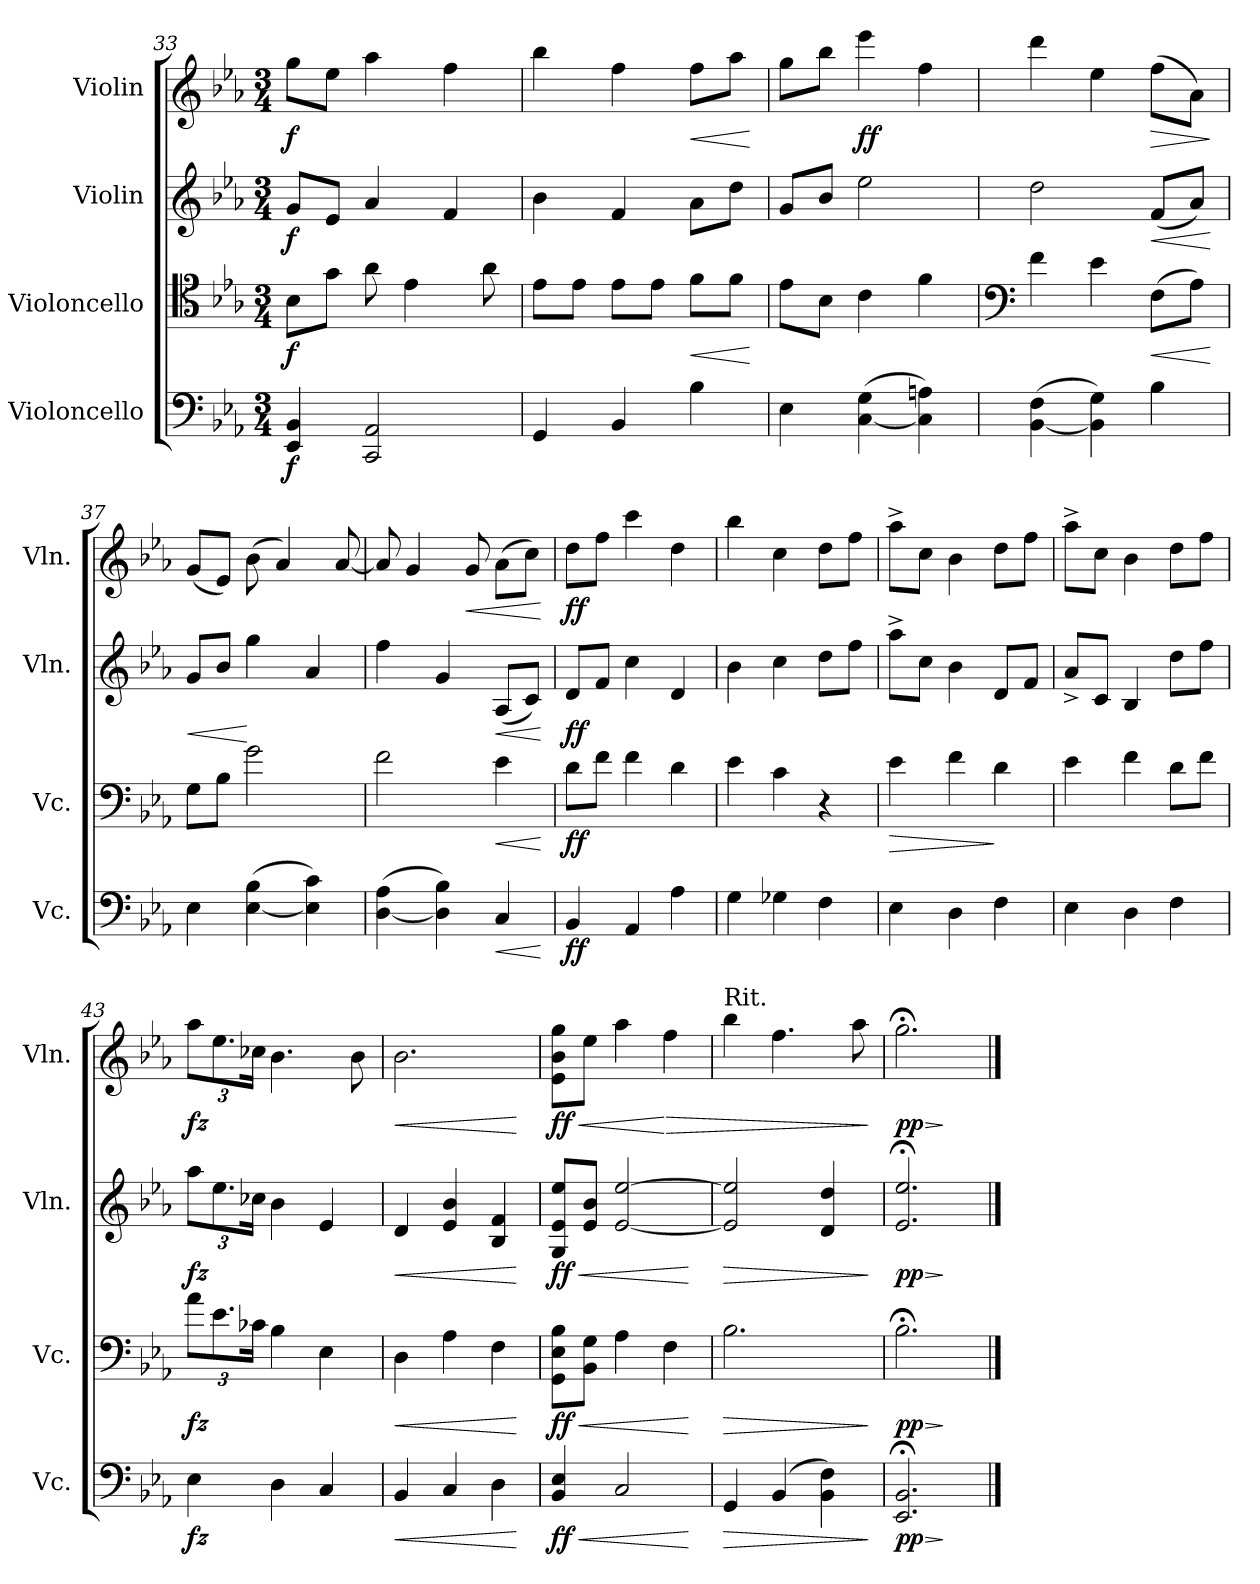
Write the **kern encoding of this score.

**kern	**dynam	**kern	**dynam	**kern	**dynam	**kern	**dynam
*part4	*part4	*part3	*part3	*part2	*part2	*part1	*part1
*staff4	*staff4	*staff3	*staff3	*staff2	*staff2	*staff1	*staff1
*I"Violoncello	*	*I"Violoncello	*	*I"Violin	*	*I"Violin	*
*I'Vc.	*	*I'Vc.	*	*I'Vln.	*	*I'Vln.	*
*clefF4	*	*clefC4	*	*clefG2	*	*clefG2	*
*k[b-e-a-]	*	*k[b-e-a-]	*	*k[b-e-a-]	*	*k[b-e-a-]	*
*M3/4	*	*M3/4	*	*M3/4	*	*M3/4	*
=33	=33	=33	=33	=33	=33	=33	=33
!	!LO:DY:b	!	!LO:DY:b	!	!LO:DY:b	!	!LO:DY:b
4EE-/ 4BB-/	f	8B-\L	f	8g/L	f	8gg\L	f
.	.	8g\J	.	8e-/J	.	8ee-\J	.
2CC/ 2AA-/	.	8a-\	.	4a-/	.	4aa-\	.
.	.	4e-\	.	.	.	.	.
.	.	.	.	4f/	.	4ff\	.
.	.	8a-\	.	.	.	.	.
=34	=34	=34	=34	=34	=34	=34	=34
4GG/	.	8e-\L	.	4b-\	.	4bb-\	.
.	.	8e-\J	.	.	.	.	.
4BB-/	.	8e-\L	.	4f/	.	4ff\	.
.	.	8e-\J	.	.	.	.	.
!	!	!	!LO:HP:b	!	!	!	!LO:HP:b
4B-\	.	8f\L	<	8a-\L	.	8ff\L	<
.	.	8f\J	.	8dd\J	.	8aa-\J	.
.	.	.	[	.	.	.	[
=35	=35	=35	=35	=35	=35	=35	=35
4E-\	.	8e-\L	.	8g/L	.	8gg\L	.
.	.	8B-\J	.	8b-/J	.	8bb-\J	.
!	!	!	!	!	!	!	!LO:DY:b
([4C\ 4G\	.	4c\	.	2ee-\	.	4eee-\	ff
4C\] 4An\)	.	4f\	.	.	.	4ff\	.
=36	=36	=36	=36	=36	=36	=36	=36
*	*	*clefF4	*	*	*	*	*
([4BB-\ 4F\	.	4f\	.	2dd\	.	4ddd\	.
4BB-\] 4G\)	.	4e-\	.	.	.	4ee-\	.
!	!	!	!LO:HP:b	!	!LO:HP:b	!	!LO:HP:b
4B-\	.	(8F\L	<	(8f/L	<	(8ff\L	>
.	.	8A-\J)	.	8a-/J)	.	8a-\J)	.
.	.	.	[	.	[	.	]
=37	=37	=37	=37	=37	=37	=37	=37
!	!	!	!	!	!LO:HP:b	!	!
4E-\	.	8G\L	.	8g/L	<	(8g/L	.
.	.	8B-\J	.	8b-/J	.	8e-/J)	.
([4E-\ 4B-\	.	2g\	.	4gg\	[	(8b-\	.
.	.	.	.	.	.	4a-/)	.
4E-\] 4c\)	.	.	.	4a-/	.	.	.
.	.	.	.	.	.	[8a-/	.
=38	=38	=38	=38	=38	=38	=38	=38
([4D\ 4A-\	.	2f\	.	4ff\	.	8a-/]	.
.	.	.	.	.	.	4g/	.
4D\] 4B-\)	.	.	.	4g/	.	.	.
!	!	!	!	!	!	!	!LO:HP:b
.	.	.	.	.	.	8g/	<
!	!LO:HP:b	!	!LO:HP:b	!	!LO:HP:b	!	!
4C/	<	4e-\	<	(8A-/L	<	(8a-\L	.
.	.	.	.	8c/J)	.	8cc\J)	.
.	[	.	[	.	[	.	[
=39	=39	=39	=39	=39	=39	=39	=39
!	!LO:DY:b	!	!LO:DY:b	!	!LO:DY:b	!	!LO:DY:b
4BB-/	ff	8d\L	ff	8d/L	ff	8dd\L	ff
.	.	8f\J	.	8f/J	.	8ff\J	.
4AA-/	.	4f\	.	4cc\	.	4ccc\	.
4A-\	.	4d\	.	4d/	.	4dd\	.
!!LO:PB:g=z
=40	=40	=40	=40	=40	=40	=40	=40
4G\	.	4e-\	.	4b-\	.	4bb-\	.
4G-X\	.	4c\	.	4cc\	.	4cc\	.
4F\	.	4r	.	8dd\L	.	8dd\L	.
.	.	.	.	8ff\J	.	8ff\J	.
=41	=41	=41	=41	=41	=41	=41	=41
!	!	!	!LO:HP:b	!	!	!	!
4E-\	.	4e-\	>	8aa-^\L	.	8aa-^\L	.
.	.	.	.	8cc\J	.	8cc\J	.
4D\	.	4f\	.	4b-\	.	4b-\	.
4F\	.	4d\	]	8d/L	.	8dd\L	.
.	.	.	.	8f/J	.	8ff\J	.
=42	=42	=42	=42	=42	=42	=42	=42
4E-\	.	4e-\	.	8a-^/L	.	8aa-^\L	.
.	.	.	.	8c/J	.	8cc\J	.
4D\	.	4f\	.	4B-/	.	4b-\	.
4F\	.	8d\L	.	8dd\L	.	8dd\L	.
.	.	8f\J	.	8ff\J	.	8ff\J	.
=43	=43	=43	=43	=43	=43	=43	=43
*	*	*Xbrackettup	*	*Xbrackettup	*	*Xbrackettup	*
*	*	*	*	*	*	*MM30	*
!	!LO:DY:b	!	!LO:DY:b	!	!LO:DY:b	!	!LO:DY:b
4E-\	fz	12a-\L	fz	12aa-\L	fz	12aa-\L	fz
.	.	12.e-\	.	12.ee-\	.	12.ee-\	.
.	.	24c-X\Jk	.	24cc-X\Jk	.	24cc-X\Jk	.
4D\	.	4B-\	.	4b-\	.	4.b-\	.
4C/	.	4E-\	.	4e-/	.	.	.
.	.	.	.	.	.	8b-\	.
=44	=44	=44	=44	=44	=44	=44	=44
!	!LO:HP:b	!	!LO:HP:b	!	!LO:HP:b	!	!LO:HP:b
4BB-/	<	4D\	<	4d/	<	2.b-\	<
4C/	.	4A-\	.	4e-/ 4b-/	.	.	.
4D\	.	4F\	.	4B-/ 4f/	.	.	.
.	[	.	[	.	[	.	[
=45	=45	=45	=45	=45	=45	=45	=45
!	!LO:HP:b	!	!LO:HP:b	!	!LO:HP:b	!	!LO:HP:b
!	!LO:DY:n=1:b	!	!LO:DY:n=1:b	!	!LO:DY:n=1:b	!	!LO:DY:n=1:b
4BB-/ 4E-/	< ff	8GG\ 8E-\ 8B-\L	< ff	8G/ 8e-/ 8ee-/L	< ff	8e-\ 8b-\ 8gg\L	< ff
.	.	8BB-\ 8G\J	.	8e-/ 8b-/J	.	8ee-\J	.
2C/	.	4A-\	.	[2e-/ [2ee-/	.	4aa-\	.
!	!	!	!	!	!	!	!LO:HP:n=1:b
.	.	4F\	.	.	.	4ff\	[ >
.	[	.	[	.	[	.	.
=46	=46	=46	=46	=46	=46	=46	=46
!	!	!	!	!	!	!LO:TX:a:t=Rit.	!
!	!LO:HP:b	!	!LO:HP:b	!	!LO:HP:b	!	!
4GG/	>	2.B-\	>	2e-/] 2ee-/]	>	4bb-\	.
(4BB-/	.	.	.	.	.	4.ff\	.
4BB-\ 4F\)	.	.	.	4d/ 4dd/	.	.	.
.	.	.	.	.	.	8aa-\	.
.	]	.	]	.	]	.	]
=47	=47	=47	=47	=47	=47	=47	=47
!	!LO:HP:b	!	!LO:HP:b	!	!LO:HP:b	!	!LO:HP:b
!	!LO:DY:n=1:b	!	!LO:DY:n=1:b	!	!LO:DY:n=1:b	!	!LO:DY:n=1:b
2.EE-/;< 2.BB-/;<	> pp	2.B-;<\	> pp	2.e-/;< 2.ee-/;<	> pp	2.gg;<\	> pp
.	]	.	]	.	]	.	]
==	==	==	==	==	==	==	==
*-	*-	*-	*-	*-	*-	*-	*-
